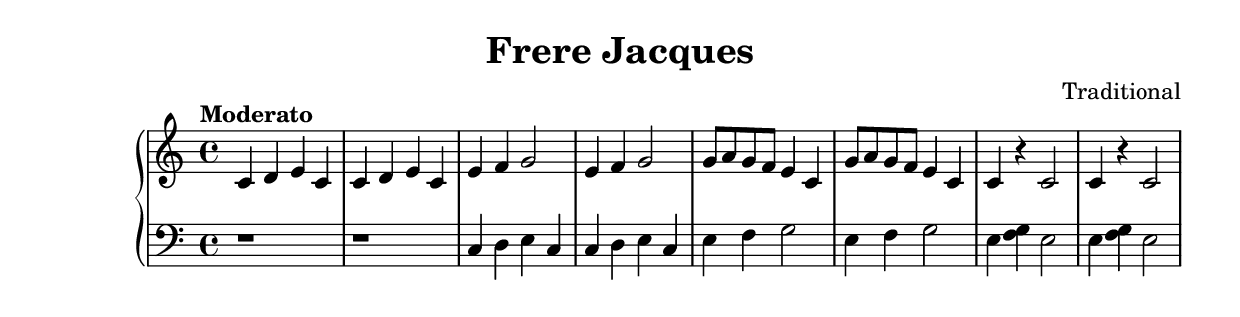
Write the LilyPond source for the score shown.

\header {
  title = "Frere Jacques"
  composer = "Traditional"
}

\version "2.16.0"

\score {
  \new PianoStaff <<
     \new Staff = "upper" {
  \clef treble
  \key c \major
  \time 4/4
     \tempo "Moderato" 4 = 90
   \set Score.tempoHideNote = ##t
  \relative c' { c d e c c d e c e f g2 e4 f g2 g8 a g f e4 c g'8 a g f e4 c c  r c2 c4 r c2 }
}
     \new Staff = "lower" {
  \clef bass
  \key c \major
  \time 4/4
  \relative c { r1 r1 c4 d e c c d e c e f g2 e4 f g2 e4 <f g> e2 e4 <f g> e2 }
}
  >>
  \layout { }

 \midi { }
}